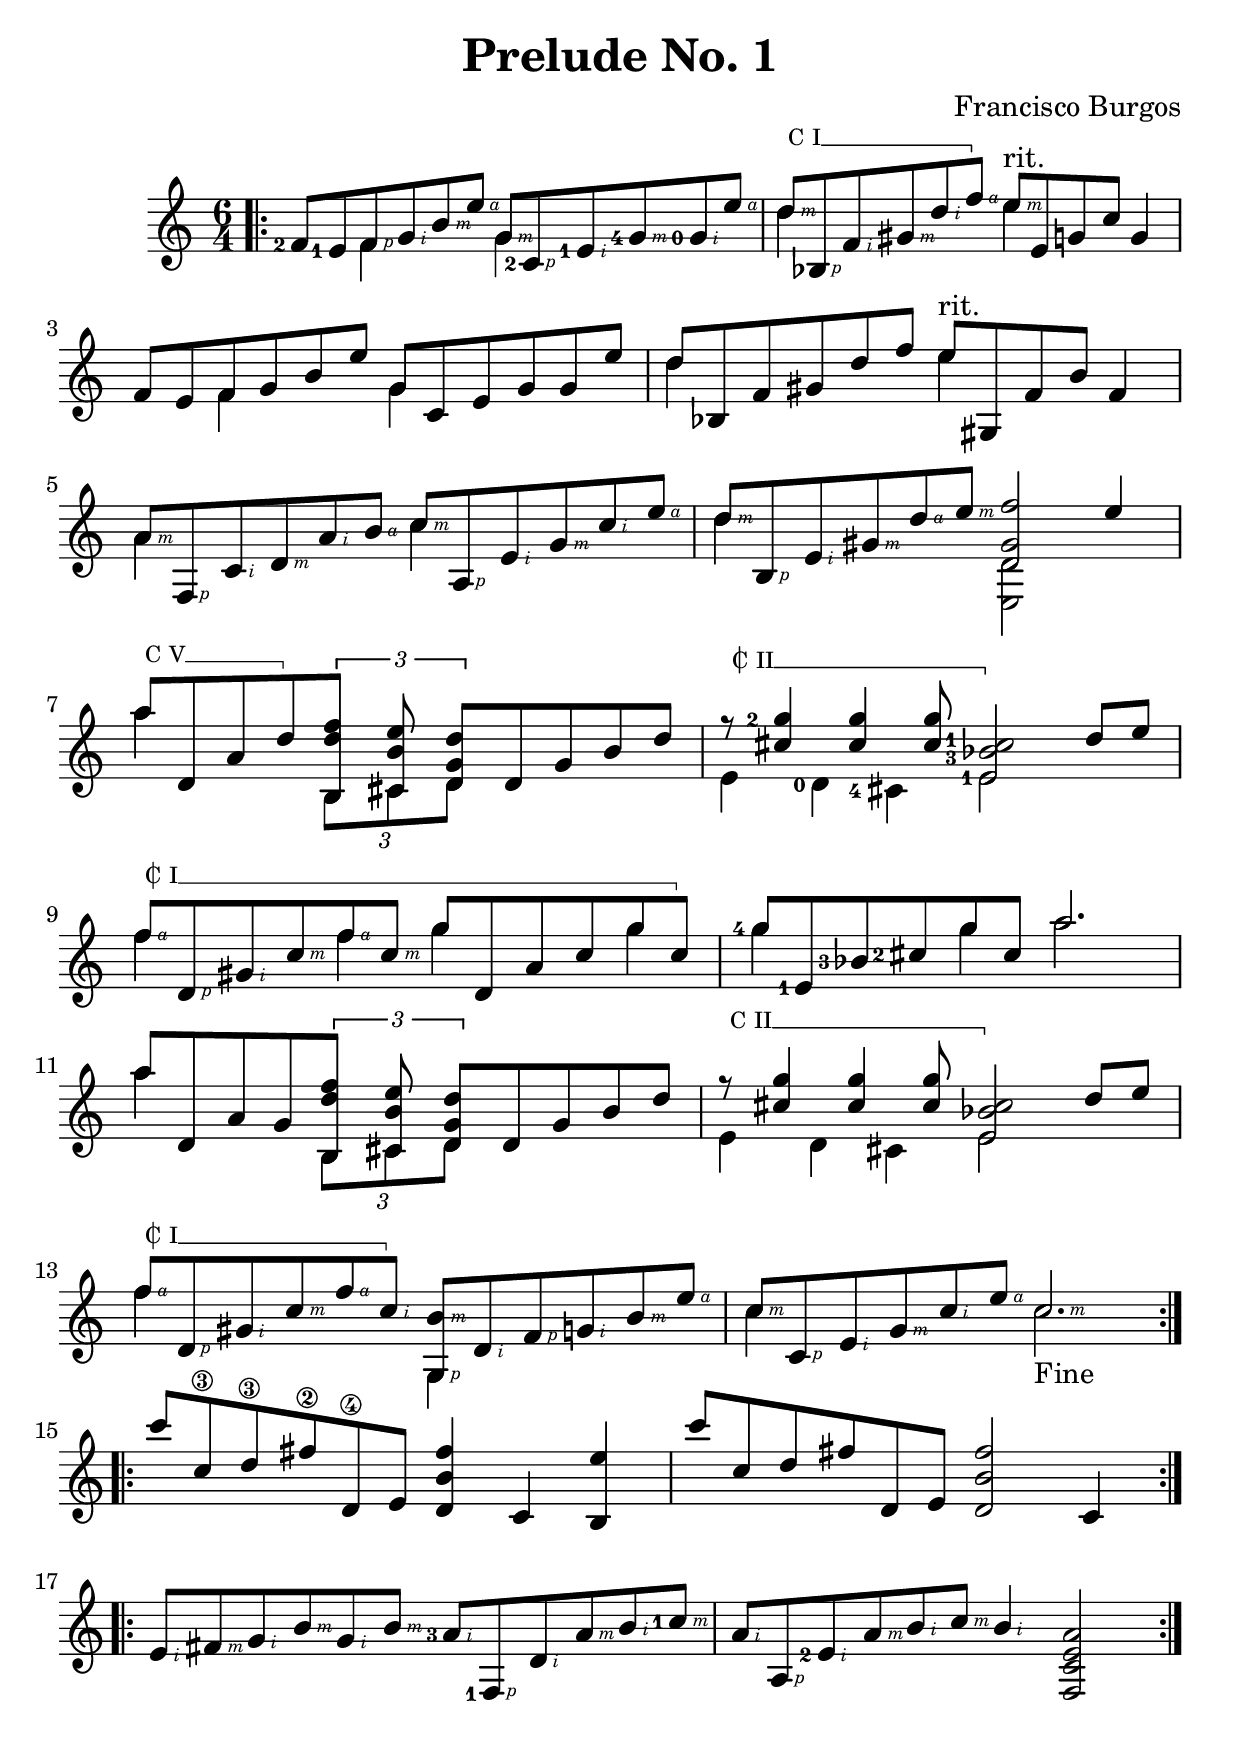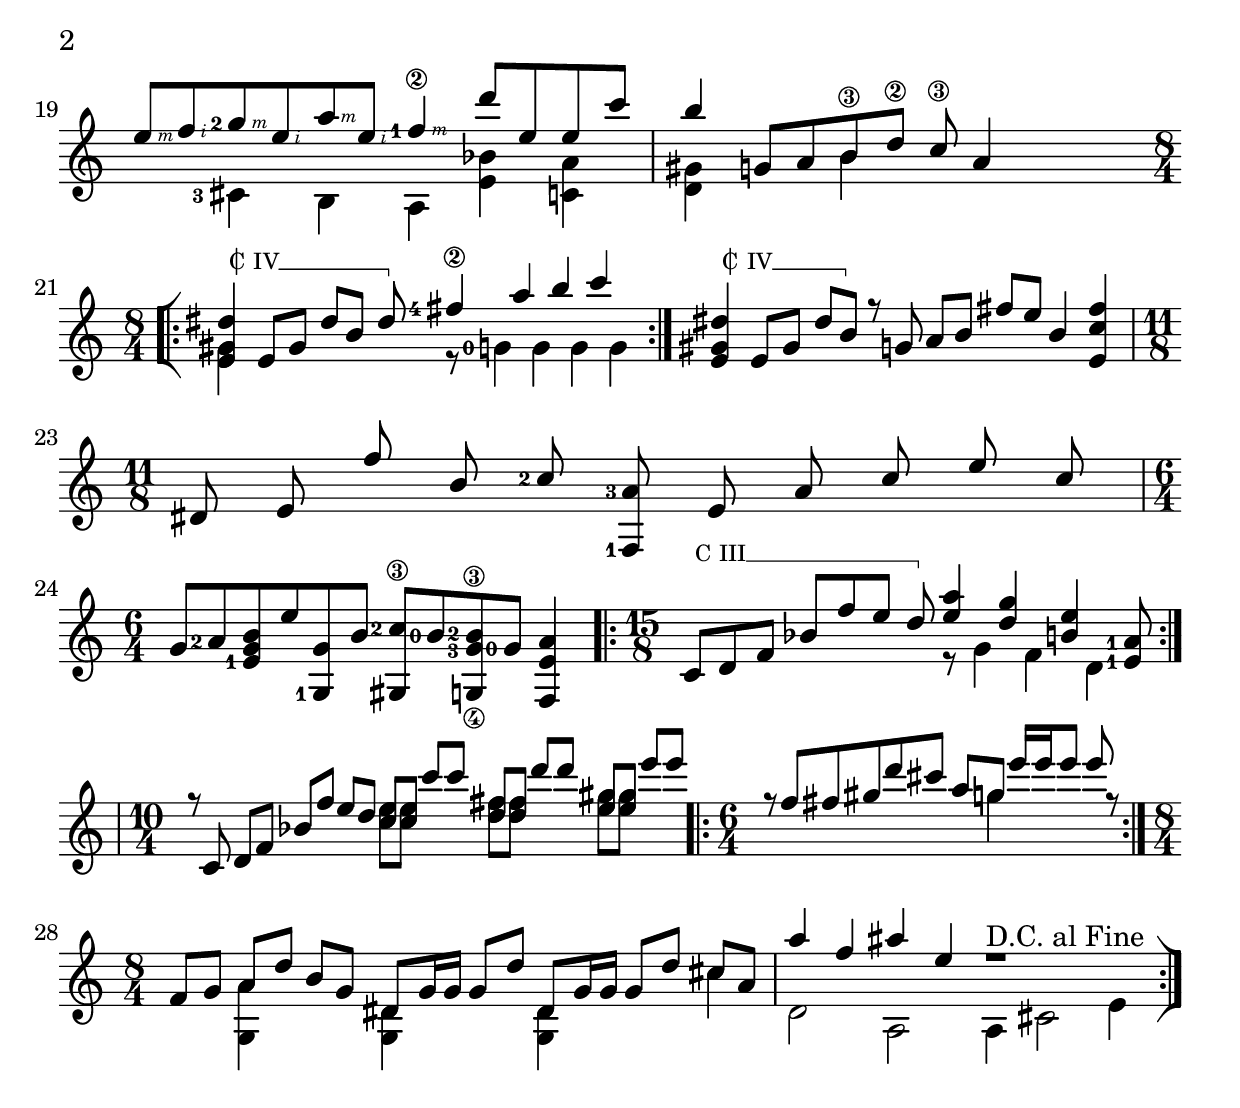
\version "2.18.2"
\header {
  title = "Prelude No. 1"
  composer = "Francisco Burgos"
}

\include "bbarred.ly"
#(define RH rightHandFinger)

#(set-global-staff-size 25)

<<
  {
    \time 6/4
    \key c \major
   
    <<
      \new Voice { \voiceOne
        \bar ".|:"
        \set fingeringOrientations = #'(left)
        <f'-2>8 <e'-1> f'8\RH1 g'\RH2 b'\RH3 e''\RH4 g'\RH3 <c'-2\RH1> <e'-1\RH2> <g'-4\RH3> <g'-0\RH2> e''\RH4 |
        \fbarre #"I" { d''\RH3 bes\RH1 f'\RH2 gis'\RH3 d''\RH2 f''\RH4 } e''\RH3-"rit." e' g' c'' g'4 | \break
      }
      \new Voice { \voiceTwo
        s4 f'4 s4 g'4 s2 |
        d''4 s2 e''4 s2 |
      }
      \new Voice { \voiceThree
        |
        |
      }
      \new Voice { \voiceFour
        |
        |
      }
    >>
    <<
      \new Voice { \voiceOne
        f'8 e' f'8 g' b' e'' g' c' e' g' g' e'' |
        d'' bes f' gis' d'' f'' e''-"rit." gis f' b' f'4 | \break
      }
      \new Voice { \voiceTwo
        s4 f'4 s4 g'4 s2 |
        d''4 s2 e''4 s2 |
      }
      \new Voice { \voiceThree
        |
        |
      }
      \new Voice { \voiceFour
        |
        |
      }
    >>
    <<
      \new Voice { \voiceOne
        a'8\RH3 f\RH1 c'\RH2 d'\RH3 a'\RH2 b'\RH4 c''\RH3 a\RH1 e'\RH2 g'\RH3 c''\RH2 e''\RH4 |
        d''\RH3 b\RH1 e'\RH2 gis'\RH3 d''\RH4 e''\RH3 <d' gis' f''>2 e''4 | \break
      }
      \new Voice { \voiceTwo
        a'4 s2 c''4 s2 |
        d''4 s2 <e d'>2 s4 |
      }
      \new Voice { \voiceThree
        |
        |
      }
      \new Voice { \voiceFour
        |
        |
      }
    >>
    <<
      \new Voice { \voiceOne
        \set fingeringOrientations = #'(left)
        \fbarre #"V" {a''8[ d' a' d'' } \tuplet 3/4 {<b d'' f''>] <cis' b' e''> <d' g' d''>[} d' g' b' d''] |
        r8 <cis'' g''-2>4 <cis'' g''>4 <cis'' g''>8 <e'-1 bes'-3 cis''-1>2 d''8 e'' | \break
      }
      \new Voice { \voiceTwo
        \set fingeringOrientations = #'(left)
        a''4 s4 \tuplet 3/4 {b8 cis' <d'>} s2 |
        \bbarre #"II" { <e'>4 <d'-0> <cis'-4> e'2 } s4 |
      }
      \new Voice { \voiceThree
        |
        |
      }
      \new Voice { \voiceFour
        |
        |
      }
    >>
    <<
      \new Voice { \voiceOne
        \set fingeringOrientations = #'(left)
        \bbarre #"I" { f''8\RH4 d'\RH1 gis'\RH2 c''\RH3 f''\RH4 c''\RH3 g'' d' a' c'' g'' c'' } |
        <g''-4> <e'-1> <bes'-3> <cis''-2> g'' cis'' a''2. | \break
      }
      \new Voice { \voiceTwo
        f''4 s4 f''4 g''4 s4 g''4 |
        g''4 s4 g''4 a''2.|
      }
      \new Voice { \voiceThree
        |
        |
      }
      \new Voice { \voiceFour
        |
        |
      }
    >>
    <<
      \new Voice { \voiceOne
        a''8[ d' a' g' \tuplet 3/4 {<b d'' f''>] <cis' b' e''> <d' g' d''>[} d' g' b' d'']|
        r8 <cis'' g''>4 <cis'' g''>4 <cis'' g''>8 <e' bes' cis''>2 d''8 e'' | \break
      }
      \new Voice { \voiceTwo
        a''4 s4 \tuplet 3/4 {b8 cis' <d'>8} s2 |
        \fbarre #"II" { e'4 d' cis' e'2 } s4|
      }
      \new Voice { \voiceThree
        |
        |
      }
      \new Voice { \voiceFour
        |
        |
      }
    >>
    <<
      \new Voice { \voiceOne
        \bbarre #"I" { f''8\RH4 d'\RH1 gis'\RH2 c''\RH3 f''\RH4 c''\RH2 } <g\RH1 b'\RH3> d'\RH2 f'\RH1 g'\RH2 b'\RH3 e''\RH4 |
        c''\RH3 c'\RH1 e'\RH2 g'\RH3 c''\RH2 e''\RH4 c''2.\RH3 \bar ":|.|:" \break
      }
      \new Voice { \voiceTwo
        f''4 s2 <g>4 s2 |
        c''4 s2 c''2.-"Fine" |
      }
      \new Voice { \voiceThree
        |
        |
      }
      \new Voice { \voiceFour
        |
        |
      }
    >>
    <<
      \new Voice { \voiceOne
        c'''8 c''\3 d''\3 fis''\2 d'\4 e' <d' b' fis''>4 c' <b e''> |
        c'''8 c'' d'' fis'' d' e' <d' b' fis''>2 c'4 \bar ":|.|:" \break
      }
      \new Voice { \voiceTwo
        |
        |
      }
      \new Voice { \voiceThree
        |
        |
      }
      \new Voice { \voiceFour
        |
        |
      }
    >>
    <<
      \new Voice { \voiceOne
        \set fingeringOrientations = #'(left)
        e'8\RH2 fis'\RH3 g'\RH2 b'\RH3 g'\RH2 b'\RH3 <a'-3\RH2> <f-1\RH1> d'\RH2 a'\RH3 b'\RH2 <c''-1\RH3> |
        a'\RH2 a\RH1 <e'-2\RH2> a'\RH3 b'\RH2 c''\RH3 b'4\RH2 <f c' e' a'>2 \bar ":|." \break
      }
      \new Voice { \voiceTwo
        |
        |
      }
      \new Voice { \voiceThree
        |
        |
      }
      \new Voice { \voiceFour
        |
        |
      }
    >>
    <<
      \new Voice { \voiceOne
        \set fingeringOrientations = #'(left)
        e''8\RH3 <f''\RH2> <g''-2\RH3> e''\RH2 a''\RH3 e''\RH2 <f''-1\2\RH3>4  d'''8 e'' e'' c''' |
        b''4 g'8 a' b'\3 d''\2 c''\3 a'4 s4. \bar "[|:" \break
      }
      \new Voice { \voiceTwo
        \set fingeringOrientations = #'(left)
        s4 <cis'-3> b a <e' bes'> <c' a'>  |
        <d' gis'>4 s4 b'4 s4. s4.  |
      }
      \new Voice { \voiceThree
        |
        |
      }
      \new Voice { \voiceFour
        |
        |
      }
    >>
    <<
      \new Voice { \voiceOne
        \time 8/4
        \set fingeringOrientations = #'(left)
        \bbarre #"IV" { <e' gis' dis''>4 e'8 gis' dis'' b' dis'' } <fis''\2-4>4 a''4 b''4 c'''4 s8 \bar ":|."
        \bbarre #"IV" { <e' gis' dis''>4 e'8 gis' dis'' b' } r g' a' b' fis'' e'' b'4 <e' c'' fis''> | \break
      }
      \new Voice { \voiceTwo
        \set fingeringOrientations = #'(left)
        <e' gis'>4 s2 s8 r8 <g'-0>4 g' g' g'4 |
        |
      }
      \new Voice { \voiceThree
        |
        |
      }
      \new Voice { \voiceFour
        |
        |
      }
    >>
    <<
      \new Voice { \voiceOne
        \time 11/8
        \set fingeringOrientations = #'(left)
        dis'8 e' f'' b' <c''-2> <f-1 a'-3> e' a' c'' e''   c''| \break
      }
      \new Voice { \voiceTwo
        |
      }
      \new Voice { \voiceThree
        |
      }
      \new Voice { \voiceFour
        |
      }
    >>
    <<
      \new Voice { \voiceOne
        \time 6/4
        \set fingeringOrientations = #'(left)
        g' <a'-2> <e'-1 g' b'> e'' <g-1 g'> b' <gis c''\3-2> <b'-0> <g g'-3\4 b'-2\3> <g'-0> <f e' a'>4 \bar ".|:"
        \time 15/8
        \fbarre #"III" { c'8 d' f' bes' f'' e'' d'' } <e'' a''>4 <d'' g''> <b' e''> <e'-1 a'-1>8 \bar ":|." \break
      }
      \new Voice { \voiceTwo
        s 1. |
        s2 s4. r8 g'4 f' d' s8 |
      }
      \new Voice { \voiceThree
        |
        |
      }
      \new Voice { \voiceFour
        |
        |
      }
    >>
    <<
      \new Voice { \voiceOne
        \time 10/4
        r8 c'8 d' f' bes' f'' e'' d'' <c'' e''> <c'' e''> c''' c''' <d'' fis''> <d'' fis''> d''' d''' <e'' gis''> <e'' gis''> e''' e''' \bar ".|:" 
        \time 6/4
        r8 f'' fis'' gis'' d''' cis''' a'' g'' e'''16 e''' e'''8 e''' r8 \bar ":|." \break
      }
      \new Voice { \voiceTwo
        s1 <c'' e''>8 <c'' e''>8 s4  <d'' fis''>8  <d'' fis''>8 s4 <e'' gis''>8 <e'' gis''>8 s4 |
        s2. s8 g''4 s4.|
      }
      \new Voice { \voiceThree
        |
        |
      }
      \new Voice { \voiceFour
        |
        |
      }
    >>
    <<
      \new Voice { \voiceOne
        \time 8/4
        f'8 g' a' d'' b' g' dis' g'16 g' g'8 d'' dis' g'16 g' g'8 d'' cis'' a' |
        a''4 f'' ais'' e'' r1-"D.C. al Fine" \bar ":|]" \break  
      }
      \new Voice { \voiceTwo
        s4 <g a'> s <g dis'> s  <g dis'> s4 cis''4 |
        d'2 a2 a4 cis'2 e'4 |
      }
      \new Voice { \voiceThree
        |
        |
      }
      \new Voice { \voiceFour
        |
        |
      }
    >>
    <<
      \new Voice { \voiceOne
       |
        | \break
      }
      \new Voice { \voiceTwo
        |
        |
      }
      \new Voice { \voiceThree
        |
        |
      }
      \new Voice { \voiceFour
        |
        |
      }
    >>
  }
>>